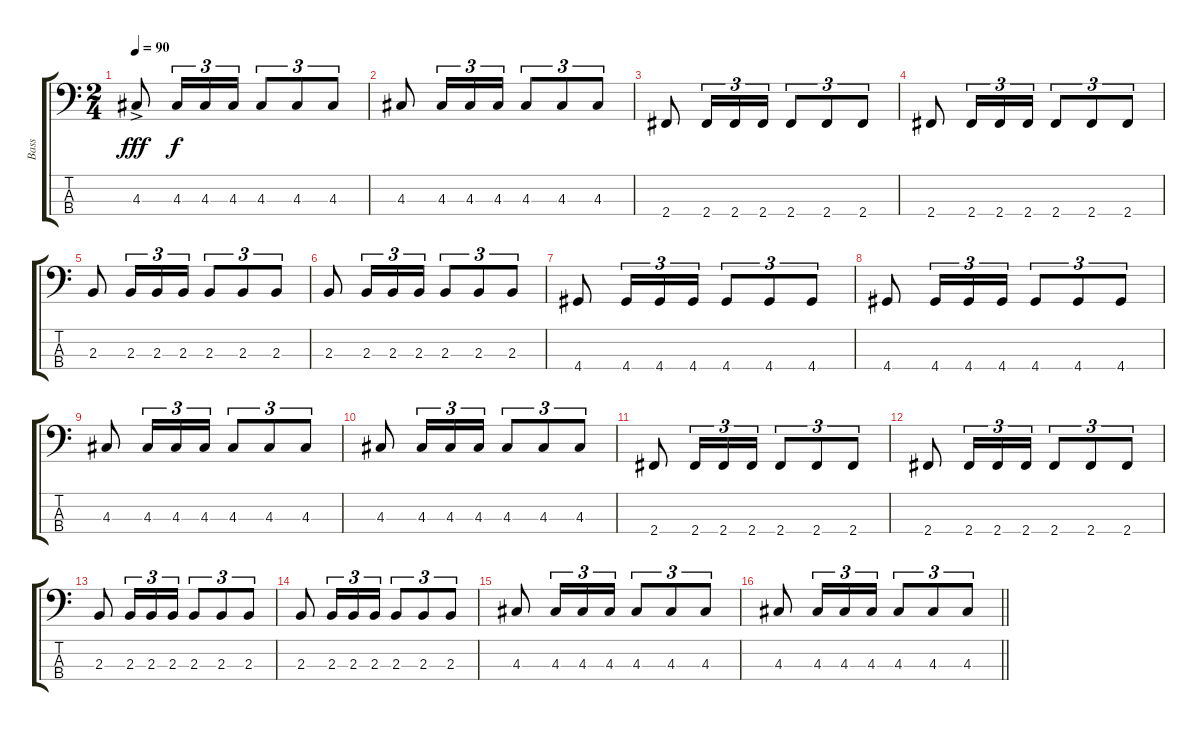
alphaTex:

\track ("Bass" "Bass") {instrument electricbasspick}
\staff {score tabs}
\tuning (G2 D2 A1 E1) {hide}
\ts (2 4)
\tempo 90
\clef f4
\ks c
4.3{ac}.8{dy fff} 4.3.16{tu (3 2) dy f} 4.3.16{tu (3 2)} 4.3.16{tu (3 2)} 4.3.8{tu (3 2)} 4.3.8{tu (3 2)} 4.3.8{tu (3 2)} |
4.3.8 4.3.16{tu (3 2)} 4.3.16{tu (3 2)} 4.3.16{tu (3 2)} 4.3.8{tu (3 2)} 4.3.8{tu (3 2)} 4.3.8{tu (3 2)} |
2.4.8 2.4.16{tu (3 2)} 2.4.16{tu (3 2)} 2.4.16{tu (3 2)} 2.4.8{tu (3 2)} 2.4.8{tu (3 2)} 2.4.8{tu (3 2)} |
2.4.8 2.4.16{tu (3 2)} 2.4.16{tu (3 2)} 2.4.16{tu (3 2)} 2.4.8{tu (3 2)} 2.4.8{tu (3 2)} 2.4.8{tu (3 2)} |
2.3.8 2.3.16{tu (3 2)} 2.3.16{tu (3 2)} 2.3.16{tu (3 2)} 2.3.8{tu (3 2)} 2.3.8{tu (3 2)} 2.3.8{tu (3 2)} |
2.3.8 2.3.16{tu (3 2)} 2.3.16{tu (3 2)} 2.3.16{tu (3 2)} 2.3.8{tu (3 2)} 2.3.8{tu (3 2)} 2.3.8{tu (3 2)} |
4.4.8 4.4.16{tu (3 2)} 4.4.16{tu (3 2)} 4.4.16{tu (3 2)} 4.4.8{tu (3 2)} 4.4.8{tu (3 2)} 4.4.8{tu (3 2)} |
4.4.8 4.4.16{tu (3 2)} 4.4.16{tu (3 2)} 4.4.16{tu (3 2)} 4.4.8{tu (3 2)} 4.4.8{tu (3 2)} 4.4.8{tu (3 2)} |
4.3.8 4.3.16{tu (3 2)} 4.3.16{tu (3 2)} 4.3.16{tu (3 2)} 4.3.8{tu (3 2)} 4.3.8{tu (3 2)} 4.3.8{tu (3 2)} |
4.3.8 4.3.16{tu (3 2)} 4.3.16{tu (3 2)} 4.3.16{tu (3 2)} 4.3.8{tu (3 2)} 4.3.8{tu (3 2)} 4.3.8{tu (3 2)} |
2.4.8 2.4.16{tu (3 2)} 2.4.16{tu (3 2)} 2.4.16{tu (3 2)} 2.4.8{tu (3 2)} 2.4.8{tu (3 2)} 2.4.8{tu (3 2)} |
2.4.8 2.4.16{tu (3 2)} 2.4.16{tu (3 2)} 2.4.16{tu (3 2)} 2.4.8{tu (3 2)} 2.4.8{tu (3 2)} 2.4.8{tu (3 2)} |
2.3.8 2.3.16{tu (3 2)} 2.3.16{tu (3 2)} 2.3.16{tu (3 2)} 2.3.8{tu (3 2)} 2.3.8{tu (3 2)} 2.3.8{tu (3 2)} |
2.3.8 2.3.16{tu (3 2)} 2.3.16{tu (3 2)} 2.3.16{tu (3 2)} 2.3.8{tu (3 2)} 2.3.8{tu (3 2)} 2.3.8{tu (3 2)} |
4.3.8 4.3.16{tu (3 2)} 4.3.16{tu (3 2)} 4.3.16{tu (3 2)} 4.3.8{tu (3 2)} 4.3.8{tu (3 2)} 4.3.8{tu (3 2)} |
\barLineRight lightlight
4.3.8 4.3.16{tu (3 2)} 4.3.16{tu (3 2)} 4.3.16{tu (3 2)} 4.3.8{tu (3 2)} 4.3.8{tu (3 2)} 4.3.8{tu (3 2)}
